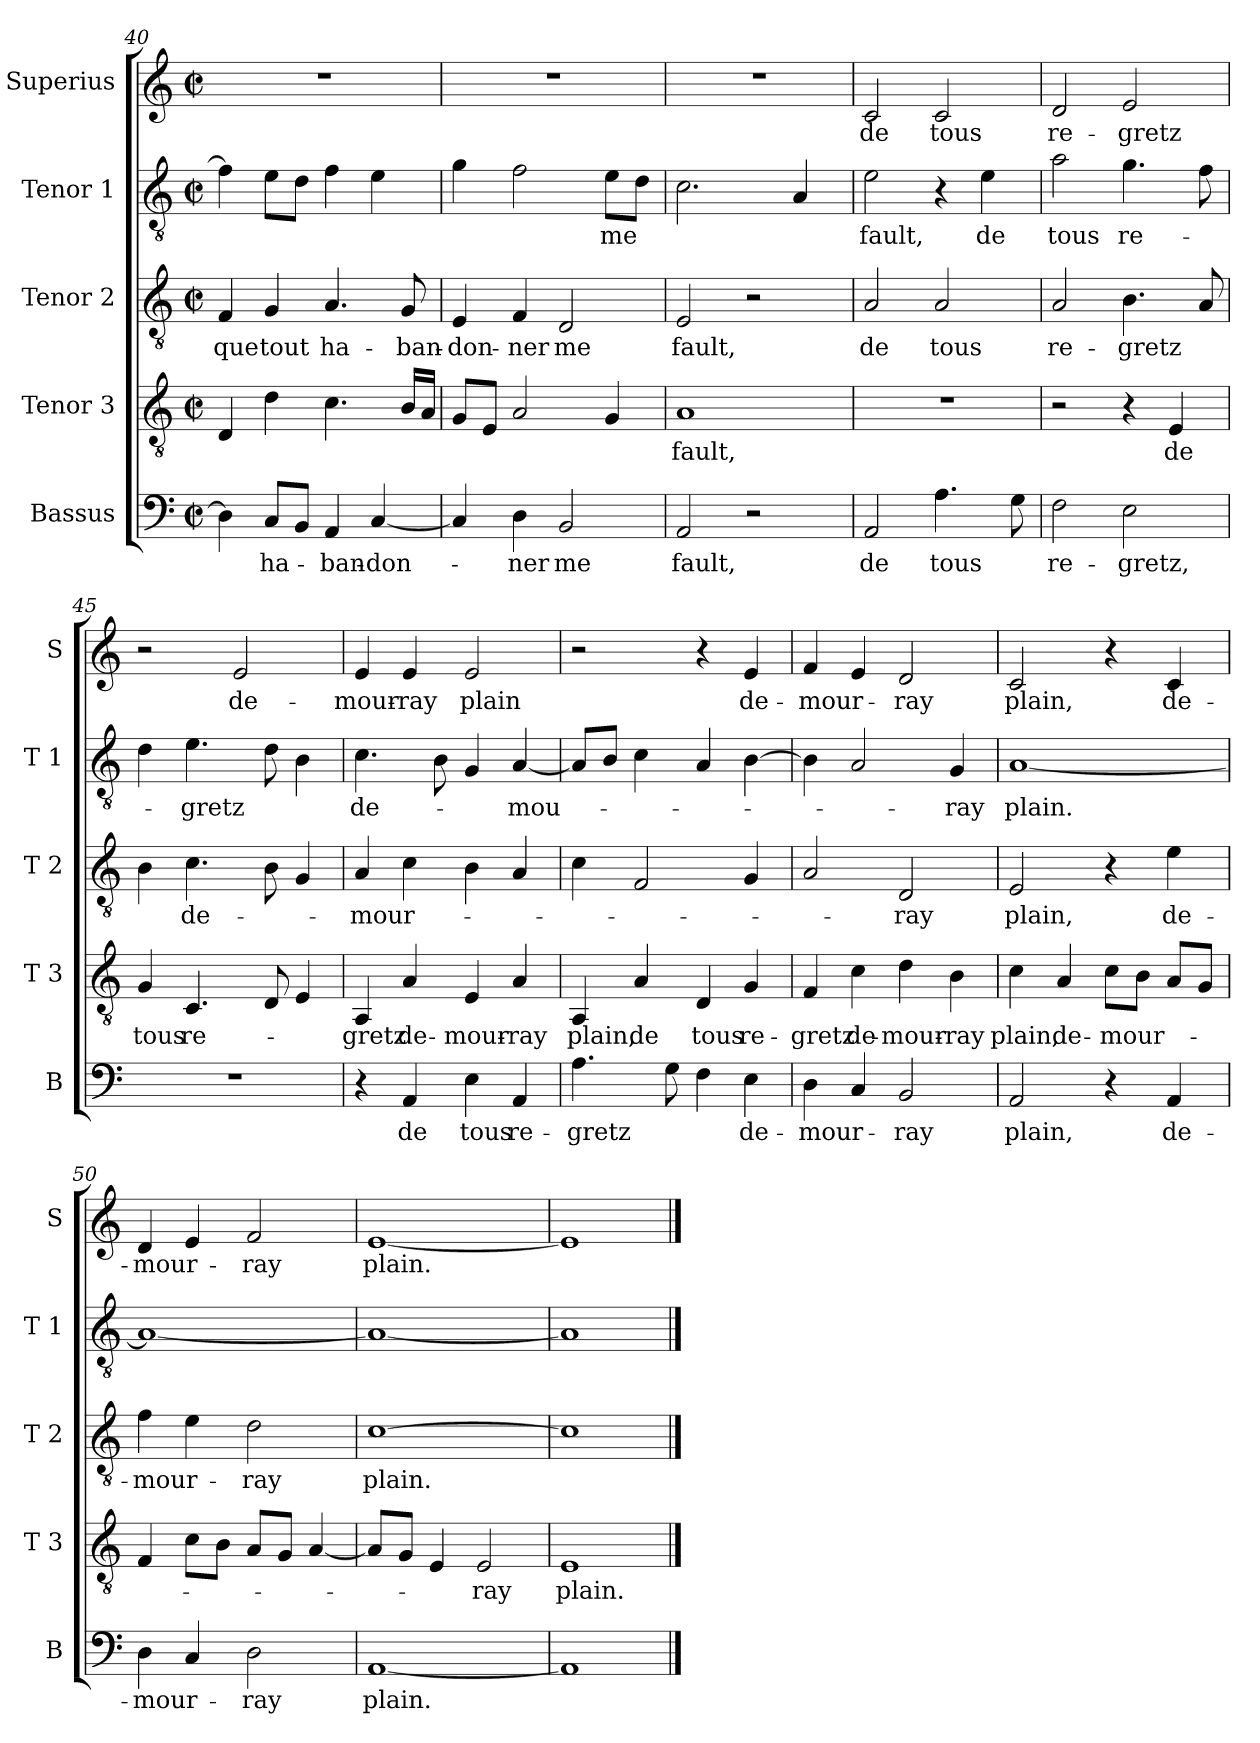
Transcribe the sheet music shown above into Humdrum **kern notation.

**kern	**text	**kern	**text	**kern	**text	**kern	**text	**kern	**text
*part5	*part5	*part4	*part4	*part3	*part3	*part2	*part2	*part1	*part1
*staff5	*staff5	*staff4	*staff4	*staff3	*staff3	*staff2	*staff2	*staff1	*staff1
*I"Bassus	*	*I"Tenor 3	*	*I"Tenor 2	*	*I"Tenor 1	*	*I"Superius	*
*I'B	*	*I'T 3	*	*I'T 2	*	*I'T 1	*	*I'S	*
*clefF4	*	*clefGv2	*	*clefGv2	*	*clefGv2	*	*clefG2	*
*k[]	*	*k[]	*	*k[]	*	*k[]	*	*k[]	*
*M2/2	*	*M2/2	*	*M2/2	*	*M2/2	*	*M2/2	*
*met(c|)	*	*met(c|)	*	*met(c|)	*	*met(c|)	*	*met(c|)	*
=40	=40	=40	=40	=40	=40	=40	=40	=40	=40
!	!	!	!	!	!LO:LY:b	!	!	!	!
4D\]	.	4D/	.	4F/	que	4f\]	.	1r	.
!	!LO:LY:b	!	!	!	!LO:LY:b	!	!	!	!
8C/L	-ha-	4d\	.	4G/	tout	8e\L	.	.	.
8BB/J	.	.	.	.	.	8d\J	.	.	.
!	!LO:LY:b	!	!	!	!LO:LY:b	!	!	!	!
4AA/	-ban-	4.c\	.	4.A/	ha-	4f\	.	.	.
!	!LO:LY:b	!	!	!	!	!	!	!	!
[4C/	-don-	.	.	.	.	4e\	.	.	.
!	!	!	!	!	!LO:LY:b	!	!	!	!
.	.	16B/LL	.	8G/	-ban-	.	.	.	.
.	.	16A/JJ	.	.	.	.	.	.	.
!!LO:LB:g=z
=41	=41	=41	=41	=41	=41	=41	=41	=41	=41
!	!	!	!	!	!LO:LY:b	!	!	!	!
4C/]	.	8G/L	.	4E/	-don-	4g\	.	1r	.
.	.	8E/J	.	.	.	.	.	.	.
!	!LO:LY:b	!	!	!	!LO:LY:b	!	!	!	!
4D\	-ner	2A/	.	4F/	-ner	2f\	.	.	.
!	!LO:LY:b	!	!	!	!LO:LY:b	!	!	!	!
2BB/	me	.	.	2D/	me	.	.	.	.
!	!	!	!	!	!	!	!LO:LY:b	!	!
.	.	4G/	.	.	.	8e\L	me	.	.
.	.	.	.	.	.	8d\J	.	.	.
!!LO:PB:g=z
=42	=42	=42	=42	=42	=42	=42	=42	=42	=42
!	!LO:LY:b	!	!LO:LY:b	!	!LO:LY:b	!	!	!	!
2AA/	fault,	1A	fault,	2E/	fault,	2.c\	.	1r	.
2r	.	.	.	2r	.	.	.	.	.
.	.	.	.	.	.	4A/	.	.	.
=43	=43	=43	=43	=43	=43	=43	=43	=43	=43
!	!LO:LY:b	!	!	!	!LO:LY:b	!	!LO:LY:b	!	!LO:LY:b
2AA/	de	1r	.	2A/	de	2e\	fault,	2c/	de
!	!LO:LY:b	!	!	!	!LO:LY:b	!	!	!	!LO:LY:b
4.A\	tous	.	.	2A/	tous	4r	.	2c/	tous
!	!	!	!	!	!	!	!LO:LY:b	!	!
.	.	.	.	.	.	4e\	de	.	.
8G\	.	.	.	.	.	.	.	.	.
=44	=44	=44	=44	=44	=44	=44	=44	=44	=44
!	!LO:LY:b	!	!	!	!LO:LY:b	!	!LO:LY:b	!	!LO:LY:b
2F\	re-	2r	.	2A/	re-	2a\	tous	2d/	re-
!	!LO:LY:b	!	!	!	!LO:LY:b	!	!LO:LY:b	!	!LO:LY:b
2E\	-gretz,	4r	.	4.B\	-gretz	4.g\	re-	2e/	-gretz
!	!	!	!LO:LY:b	!	!	!	!	!	!
.	.	4E/	de	.	.	.	.	.	.
.	.	.	.	8A/	.	8f\	.	.	.
=45	=45	=45	=45	=45	=45	=45	=45	=45	=45
!	!	!	!LO:LY:b	!	!	!	!	!	!
1r	.	4G/	tous	4B\	.	4d\	.	2r	.
!	!	!	!LO:LY:b	!	!LO:LY:b	!	!LO:LY:b	!	!
.	.	4.C/	re-	4.c\	de-	4.e\	-gretz	.	.
!	!	!	!	!	!	!	!	!	!LO:LY:b
.	.	.	.	.	.	.	.	2e/	de-
.	.	8D/	.	8B\	.	8d\	.	.	.
.	.	4E/	.	4G/	.	4B\	.	.	.
=46	=46	=46	=46	=46	=46	=46	=46	=46	=46
!	!	!	!LO:LY:b	!	!LO:LY:b	!	!LO:LY:b	!	!LO:LY:b
4r	.	4AA/	-gretz	4A/	-mour-	4.c\	de-	4e/	-mour-
!	!LO:LY:b	!	!LO:LY:b	!	!	!	!	!	!LO:LY:b
4AA/	de	4A/	de-	4c\	.	.	.	4e/	-ray
.	.	.	.	.	.	8B\	.	.	.
!	!LO:LY:b	!	!LO:LY:b	!	!	!	!	!	!LO:LY:b
4E\	tous	4E/	-mour-	4B\	.	4G/	.	2e/	plain
!	!LO:LY:b	!	!LO:LY:b	!	!	!	!LO:LY:b	!	!
4AA/	re-	4A/	-ray	4A/	.	[4A/	-mou-	.	.
=47	=47	=47	=47	=47	=47	=47	=47	=47	=47
!	!LO:LY:b	!	!LO:LY:b	!	!	!	!	!	!
4.A\	-gretz	4AA/	plain,	4c\	.	8A/L]	.	2r	.
.	.	.	.	.	.	8B/J	.	.	.
!	!	!	!LO:LY:b	!	!	!	!	!	!
.	.	4A/	de	2F/	.	4c\	.	.	.
8G\	.	.	.	.	.	.	.	.	.
!	!	!	!LO:LY:b	!	!	!	!	!	!
4F\	.	4D/	tous	.	.	4A/	.	4r	.
!	!LO:LY:b	!	!LO:LY:b	!	!	!	!	!	!LO:LY:b
4E\	de-	4G/	re-	4G/	.	[4B\	.	4e/	de-
!!LO:LB:g=z
=48	=48	=48	=48	=48	=48	=48	=48	=48	=48
!	!LO:LY:b	!	!LO:LY:b	!	!	!	!	!	!LO:LY:b
4D\	-mour-	4F/	-gretz	2A/	.	4B\]	.	4f/	-mour-
!	!	!	!LO:LY:b	!	!	!	!	!	!
4C/	.	4c\	de-	.	.	2A/	.	4e/	.
!	!LO:LY:b	!	!LO:LY:b	!	!LO:LY:b	!	!	!	!LO:LY:b
2BB/	-ray	4d\	-mour-	2D/	-ray	.	.	2d/	-ray
!	!	!	!LO:LY:b	!	!	!	!LO:LY:b	!	!
.	.	4B\	-ray	.	.	4G/	-ray	.	.
=49	=49	=49	=49	=49	=49	=49	=49	=49	=49
!	!LO:LY:b	!	!LO:LY:b	!	!LO:LY:b	!	!LO:LY:b	!	!LO:LY:b
2AA/	plain,	4c\	plain,	2E/	plain,	[1A	plain.	2c/	plain,
!	!	!	!LO:LY:b	!	!	!	!	!	!
.	.	4A/	de-	.	.	.	.	.	.
!	!	!	!LO:LY:b	!	!	!	!	!	!
4r	.	8c\L	-mour-	4r	.	.	.	4r	.
.	.	8B\J	.	.	.	.	.	.	.
!	!LO:LY:b	!	!	!	!LO:LY:b	!	!	!	!LO:LY:b
4AA/	de-	8A/L	.	4e\	de-	.	.	4c/	de-
.	.	8G/J	.	.	.	.	.	.	.
=50	=50	=50	=50	=50	=50	=50	=50	=50	=50
!	!LO:LY:b	!	!	!	!LO:LY:b	!	!	!	!LO:LY:b
4D\	-mour-	4F/	.	4f\	-mour-	1A_	.	4d/	-mour-
4C/	.	8c\L	.	4e\	.	.	.	4e/	.
.	.	8B\J	.	.	.	.	.	.	.
!	!LO:LY:b	!	!	!	!LO:LY:b	!	!	!	!LO:LY:b
2D\	-ray	8A/L	.	2d\	-ray	.	.	2f/	-ray
.	.	8G/J	.	.	.	.	.	.	.
.	.	[4A/	.	.	.	.	.	.	.
=51	=51	=51	=51	=51	=51	=51	=51	=51	=51
!	!LO:LY:b	!	!	!	!LO:LY:b	!	!	!	!LO:LY:b
[1AA	plain.	8A/L]	.	[1c	plain.	1A_	.	[1e	plain.
.	.	8G/J	.	.	.	.	.	.	.
.	.	4E/	.	.	.	.	.	.	.
!	!	!	!LO:LY:b	!	!	!	!	!	!
.	.	2E/	-ray	.	.	.	.	.	.
=52	=52	=52	=52	=52	=52	=52	=52	=52	=52
!	!	!	!LO:LY:b	!	!	!	!	!	!
1AA]	.	1E	plain.	1c]	.	1A]	.	1e]	.
==	==	==	==	==	==	==	==	==	==
*-	*-	*-	*-	*-	*-	*-	*-	*-	*-
